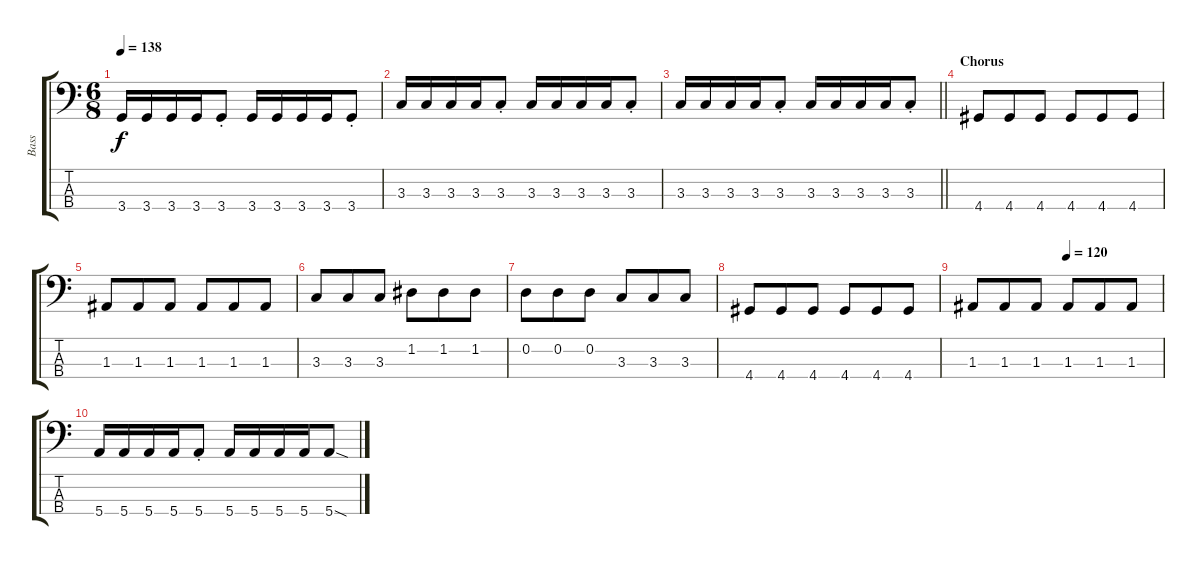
\track ("Bass" "Bass") {instrument electricbassfinger}
\staff {score tabs}
\tuning (G2 D2 A1 E1) {hide}
\ts (6 8)
\tempo 138
\clef f4
\ks c
3.4.16{dy f} 3.4.16 3.4.16 3.4.16 3.4{st}.8 3.4.16 3.4.16 3.4.16 3.4.16 3.4{st}.8 |
3.3.16 3.3.16 3.3.16 3.3.16 3.3{st}.8 3.3.16 3.3.16 3.3.16 3.3.16 3.3{st}.8 |
\barLineRight lightlight
3.3.16 3.3.16 3.3.16 3.3.16 3.3{st}.8 3.3.16 3.3.16 3.3.16 3.3.16 3.3{st}.8 |
\section ("" "Chorus")
4.4.8 4.4.8 4.4.8 4.4.8 4.4.8 4.4.8 |
1.3.8 1.3.8 1.3.8 1.3.8 1.3.8 1.3.8 |
3.3.8 3.3.8 3.3.8 1.2.8 1.2.8 1.2.8 |
0.2.8 0.2.8 0.2.8 3.3.8 3.3.8 3.3.8 |
4.4.8 4.4.8 4.4.8 4.4.8 4.4.8 4.4.8 |
\tempo (120 0.5)
1.3.8 1.3.8 1.3.8 1.3.8 1.3.8 1.3.8 |
5.4.16 5.4.16 5.4.16 5.4.16 5.4{st}.8 5.4.16 5.4.16 5.4.16 5.4.16 5.4{sod}.8
